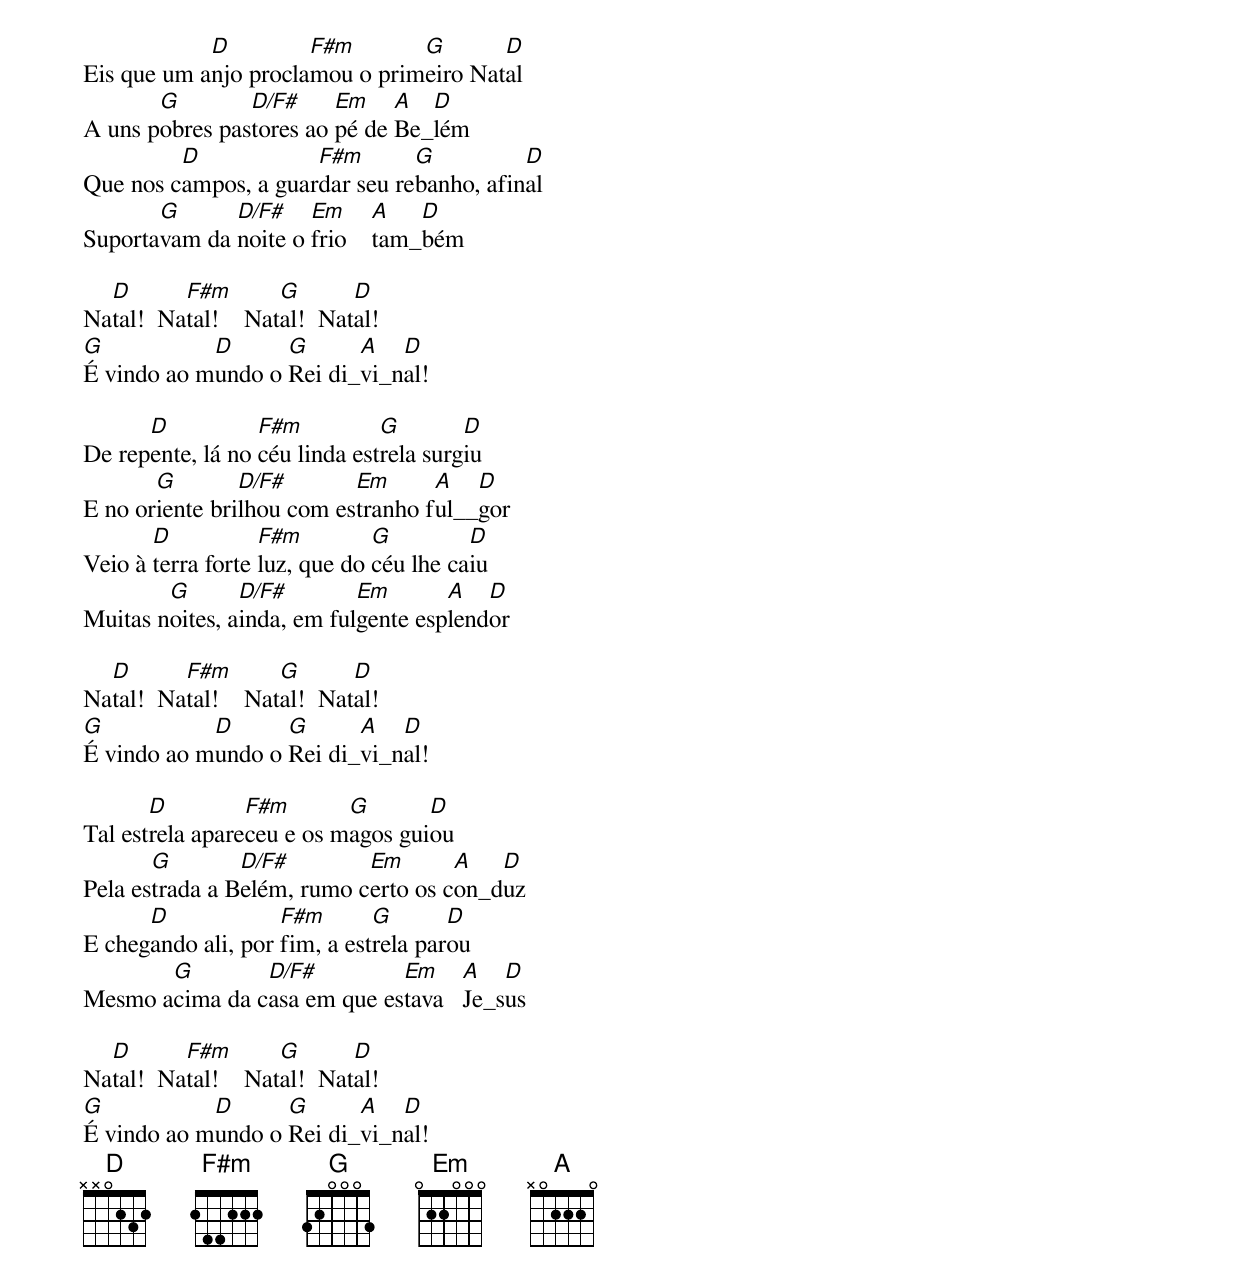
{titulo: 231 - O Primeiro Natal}
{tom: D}

Eis que um a[D]njo procla[F#m]mou o prim[G]eiro Nat[D]al
A uns p[G]obres pas[D/F#]tores ao [Em]pé de [A]Be_[D]lém
Que nos c[D]ampos, a guar[F#m]dar seu re[G]banho, afin[D]al
Suporta[G]vam da [D/F#]noite o [Em]frio    [A]tam_[D]bém

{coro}
Na[D]tal!  Na[F#m]tal!    Nat[G]al!  Nat[D]al!
[G]É vindo ao m[D]undo o [G]Rei di_[A]vi_n[D]al!
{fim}

De rep[D]ente, lá no [F#m]céu linda est[G]rela surg[D]iu
E no or[G]iente bri[D/F#]lhou com es[Em]tranho f[A]ul__[D]gor
Veio à [D]terra forte [F#m]luz, que do [G]céu lhe ca[D]iu
Muitas n[G]oites, a[D/F#]inda, em ful[Em]gente esp[A]lend[D]or

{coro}
Na[D]tal!  Na[F#m]tal!    Nat[G]al!  Nat[D]al!
[G]É vindo ao m[D]undo o [G]Rei di_[A]vi_n[D]al!
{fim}

Tal est[D]rela apare[F#m]ceu e os m[G]agos gui[D]ou
Pela es[G]trada a B[D/F#]elém, rumo c[Em]erto os c[A]on_d[D]uz
E cheg[D]ando ali, por [F#m]fim, a est[G]rela par[D]ou
Mesmo a[G]cima da c[D/F#]asa em que es[Em]tava   [A]Je_s[D]us

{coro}
Na[D]tal!  Na[F#m]tal!    Nat[G]al!  Nat[D]al!
[G]É vindo ao m[D]undo o [G]Rei di_[A]vi_n[D]al!
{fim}
